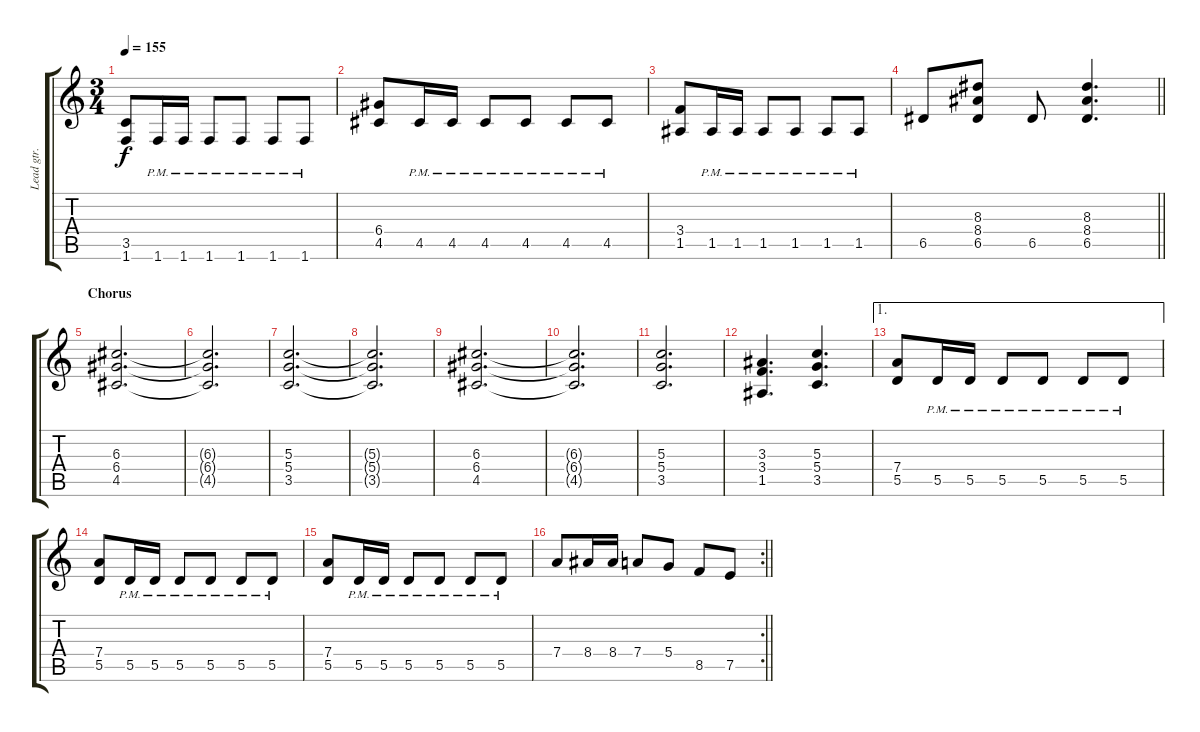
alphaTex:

\track ("Lead gtr." "Lead gtr.") {instrument distortionguitar}
\staff {score tabs}
\tuning (E4 B3 G3 D3 A2 E2) {hide}
\ts (3 4)
\tempo 155
\clef g2
\ks c
(3.5 1.6).8{dy f} 1.6{pm}.16 1.6{pm}.16 1.6{pm}.8 1.6{pm}.8 1.6{pm}.8 1.6{pm}.8 |
(6.4 4.5).8 4.5{pm}.16 4.5{pm}.16 4.5{pm}.8 4.5{pm}.8 4.5{pm}.8 4.5{pm}.8 |
(3.4 1.5).8 1.5{pm}.16 1.5{pm}.16 1.5{pm}.8 1.5{pm}.8 1.5{pm}.8 1.5{pm}.8 |
\barLineRight lightlight
6.5.8 (8.3 8.4 6.5).8 6.5.8 (8.3 8.4 6.5).4{d} |
\section ("" "Chorus")
(6.3 6.4 4.5).2{d} |
(6.3{t} 6.4{t} 4.5{t}).2{d} |
(5.3 5.4 3.5).2{d} |
(5.3{t} 5.4{t} 3.5{t}).2{d} |
(6.3 6.4 4.5).2{d} |
(6.3{t} 6.4{t} 4.5{t}).2{d} |
(5.3 5.4 3.5).2{d} |
(3.3 3.4 1.5).4{d} (5.3 5.4 3.5).4{d} |
\ae 1
(7.4 5.5).8 5.5{pm}.16 5.5{pm}.16 5.5{pm}.8 5.5{pm}.8 5.5{pm}.8 5.5{pm}.8 |
(7.4 5.5).8 5.5{pm}.16 5.5{pm}.16 5.5{pm}.8 5.5{pm}.8 5.5{pm}.8 5.5{pm}.8 |
(7.4 5.5).8 5.5{pm}.16 5.5{pm}.16 5.5{pm}.8 5.5{pm}.8 5.5{pm}.8 5.5{pm}.8 |
\rc 2
\barLineRight lightlight
7.4.8 8.4.16 8.4.16 7.4.8 5.4.8 8.5.8 7.5.8
